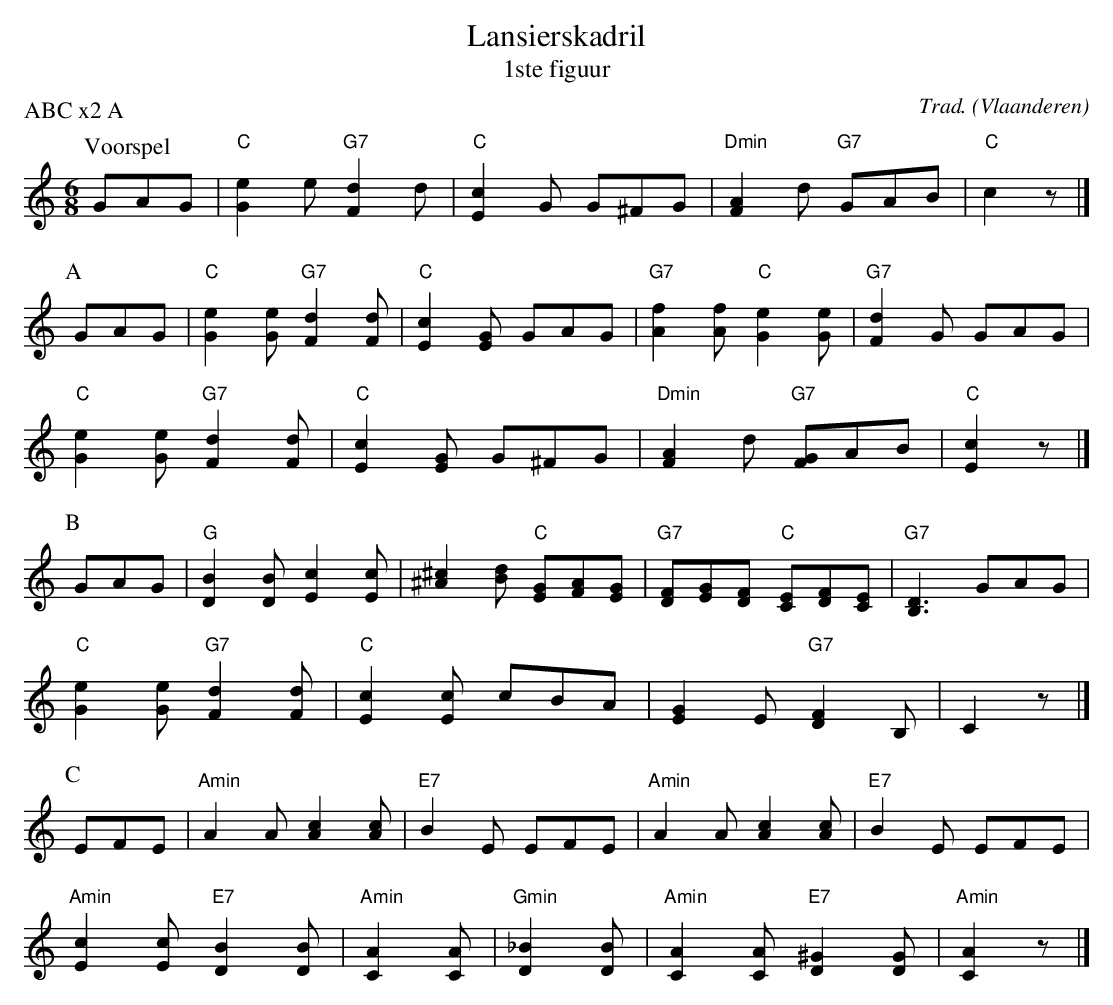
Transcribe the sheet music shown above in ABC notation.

X:1
T:Lansierskadril
T:1ste figuur
C:Trad.
O:Vlaanderen
P:ABC x2 A
L:1/8
M:6/8
K:C
P:Voorspel
GAG | "C"[e2G2] e "G7"[d2F2] d | "C"[c2E2] G G^FG | "Dmin"[A2F2] d "G7"GAB | "C" c2 z |]
P:A
GAG | "C"[e2G2] [eG] "G7"[d2F2] [dF] | "C"[c2E2] [GE] GAG | "G7" [f2A2] [fA] "C" [e2G2] [eG] | "G7" [d2F2] G GAG |
"C" [e2G2] [eG] "G7" [d2F2] [dF] | "C" [c2E2] [GE] G^FG |"Dmin"[A2F2] d "G7" [GF]AB | "C"[c2E2] z |]
P:B
GAG |"G"[B2D2] [BD] [c2E2] [cE] | [^c2^A2] [dB] "C" [GE][AF][GE] | "G7"[FD][GE][FD] "C"[EC][FD][EC] | "G7"[D3B,3] GAG |
"C"[e2G2] [eG] "G7"[d2F2] [dF] | "C"[c2E2] [cE] cBA | [G2E2] E "G7"[F2D2] B, | C2 z |]
P:C
EFE | "Amin"A2 A [c2A2] [cA] | "E7"B2 E EFE | "Amin"A2 A [c2A2] [cA] | "E7"B2 E EFE |
"Amin"[c2E2] [cE] "E7"[B2D2] [BD] | "Amin" [A2C2] [AC] | "Gmin" [_B2D2] [BD] | "Amin" [A2C2] [AC] "E7" [^G2D2] [GD] | "Amin" [A2C2] z |]
